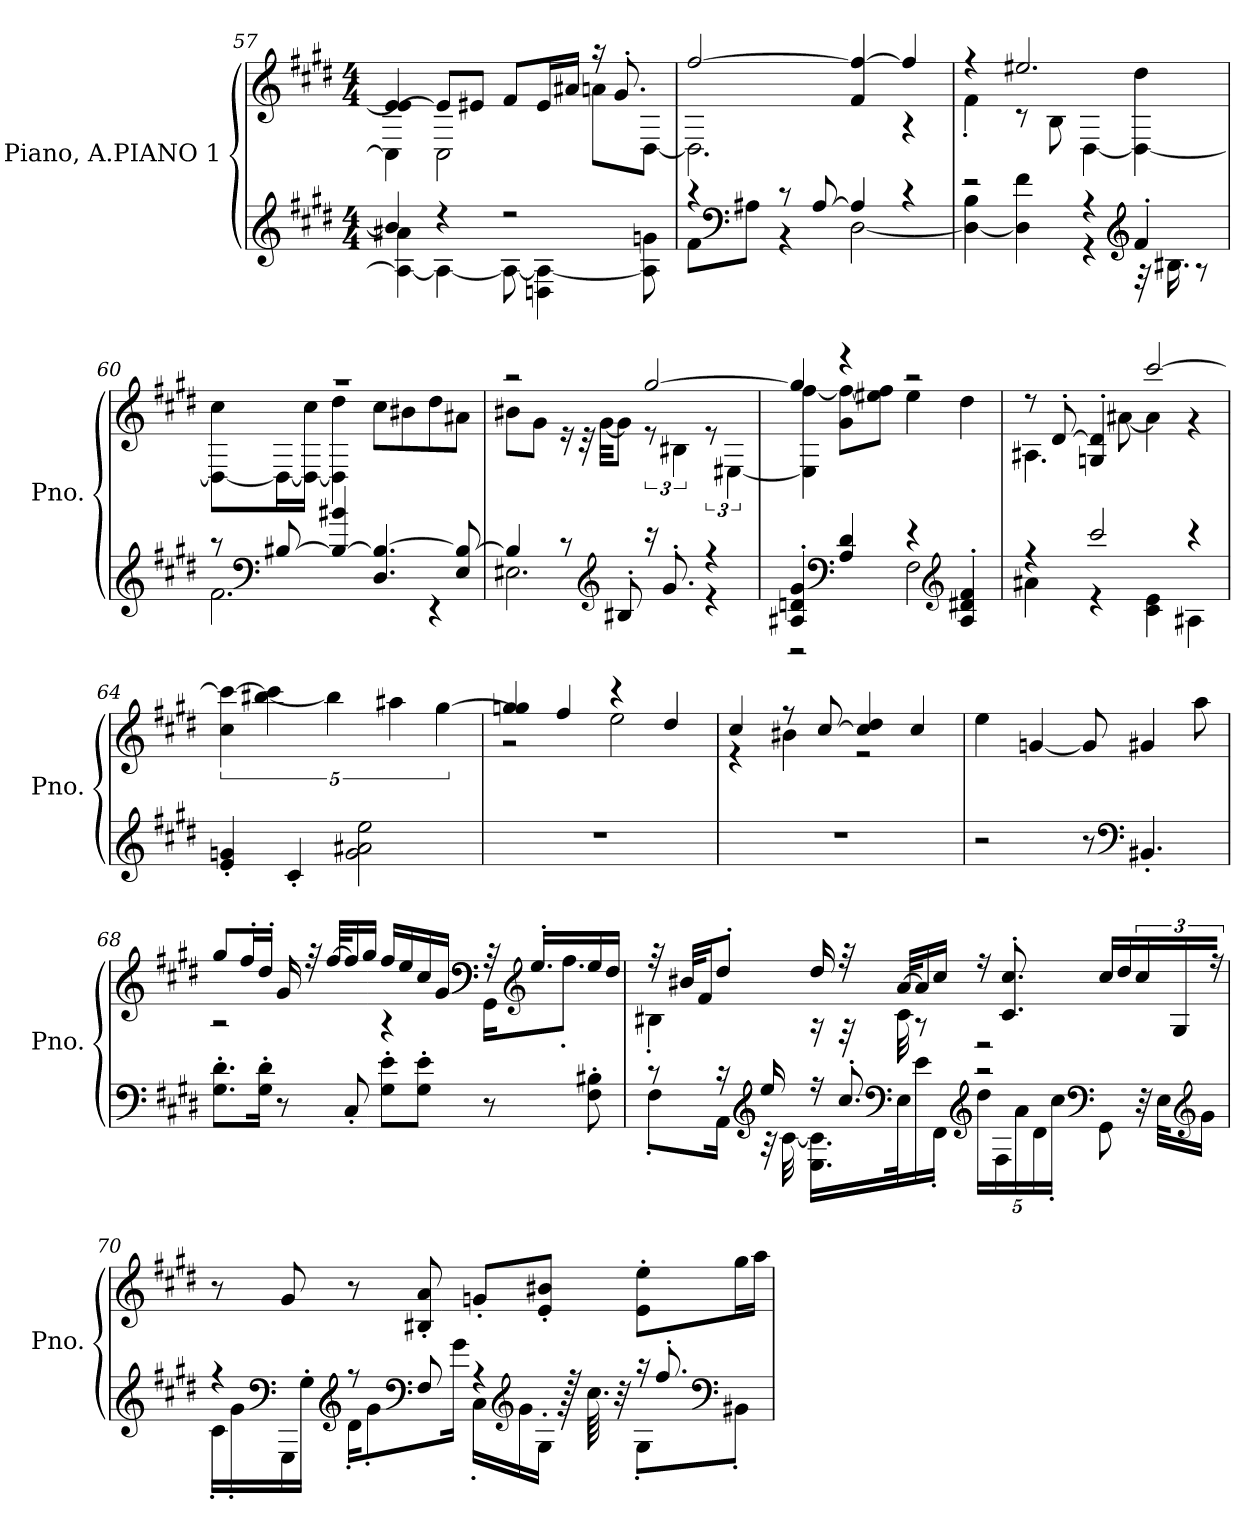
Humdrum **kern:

**kern	**kern
*part1	*part1
*staff2	*staff1
*I"Piano, A.PIANO 1	*
*I'Pno.	*
*clefG2	*clefG2
*k[f#c#g#d#]	*k[f#c#g#d#]
*M4/4	*M4/4
=57	=57
*^	*^
4b#/]	4A#\_ 4a#X\	[4e/ 4e#/]	4C#\]
4r	4A#\_	8e/L]	2C#\
.	.	8e#X/J	.
2r	8A#\_	8f#/L	.
.	4Dn\ 4A#\_	16e#/L	.
.	.	16a#X/JJ	.
.	.	16r	8an\L
.	.	8.g#'/	.
.	8A#\] 8gn\	.	[8D#\J
!!LO:LB:g=z	!!
=58	=58	=58	=58
4r	8f#\L	[2ff#/	2.D#\]
*clefF4	*	*	*
.	8A#X\J	.	.
8r	4r	.	.
[8A#/	.	.	.
4A#/]	[2D#\	4f#/ 4ff#/_	.
4r	.	4ff#/]	4r
=59	=59	=59	=59
2r	4D#\_ 4B\	4r	4f#'\
.	4D#\] 4f#\	2.ee#X/	8r
.	.	.	8B\
4r	4r	.	[4D#\
*clefG2	*	*	*
4f#'/	32r	.	4D#\_ 4dd#\
.	16.B#X\	.	.
.	8r	.	.
=60	=60	=60	=60
8r	2.f#\	1r	8D#\_ 8cc#\L
*clefF4	*	*	*
[8B#X/	.	.	16D#\L_
.	.	.	16D#\_ 16cc#\JJ
4B#/_ 4b#X/	.	.	4D#\] 4dd#\
4.D#/ 4.B#/_	.	.	8cc#\L
.	.	.	8b#X\
.	4r	.	8dd#\
8E/ 8B#/_	.	.	8a#X\J
!!LO:PB:g=z	!!
=61	=61	=61	=61
4B#/]	2.E#X\	2r	8b#X\L
.	.	.	8g#\J
8r	.	.	16r
.	.	.	32r
.	.	.	[32g#\KKL
*clefG2	*	*	*
8B#X'/	.	.	8g#\J]
16r	.	[2gg#/	12r
8.g#'/	.	.	.
.	.	.	6B#X\
4r	4r	.	12r
.	.	.	[6E#X\
=62	=62	=62	=62
4A#X/' 4dn/' 4g#/'	2r	4gg#/]	4E#\] [4ff#\
*clefF4	*	*	*
4A#/ 4d/	.	4r	8g#\ 8ff#\_L
.	.	.	8ee#X\ 8ff#\]J
4r	2F#\	2r	4ee#\
*clefG2	*	*	*
4A#/' 4d#X/' 4f#/'	.	.	4dd#\
=63	=63	=63	=63
4r	4a#X\	8r	4.A#X\
.	.	[8d#'/	.
2ccc#/	4r	4Gn/' 4d#/]'	.
.	.	.	[8a#X\
.	4c#\ 4e\	[2ccc#/	4a#\]
4r	4A#X\	.	4r
*v	*v	*	*
*	*v	*v
!!LO:LB:g=z
=64	=64
4e/' 4gn/'	5cc#\ 5ccc#\_
.	[5bb#X\ 5ccc#\]
4c#'/	.
.	5bb#\]
2g\ 2a#X\ 2ee\	.
.	5aa#X\
.	[5gg#\
=65	=65
*	*^
1r	4ggn/ 4gg#/]	2r
.	4ff#/	.
.	4r	2ee\
.	4dd#/	.
=66	=66	=66
1r	4cc#/	4r
.	8r	4b#X\
.	[8cc#/	.
.	4cc#/] 4dd#/	2r
.	4cc#/	.
*	*v	*v
=67	=67
2r	4ee\
.	[4gn/
8r	8g/]
*clefF4	*
4.BB#X'/	4g#X/
.	8aa\
!!LO:LB:g=z
=68	=68
*	*^
8.G#\' 8.d#\'L	8gg#/L	2r
.	16ff#'/L	.
16G#\' 16d#\'Jk	16dd#'/JJ	.
8r	16g#/	.
.	32r	.
.	[32ff#/KLL	.
8C#'/	16ff#/]	.
.	16gg#/JJ	.
8G#\' 8e\'L	16ff#/LL	4r
.	16ee/	.
8G#\' 8e\'J	16cc#/	.
.	16g#/JJ	.
*	*clefF4	*
8r	32r	16GG#\KL
*	*clefG2	*
.	16.ee'/LL	.
.	.	8.ff#'\J
8F#\' 8B#X\'	16ee/	.
.	16dd#/JJ	.
!!LO:LB:g=z	!!
=69	=69	=69
*^	*	*
8r	8F#'\L	32r	4B#X'\
.	.	32b#X/KLL	.
.	.	16f#/J	.
16r	16AA\Jk	8dd#'/J	.
*clefG2	*	*	*
16ee/	32r	.	.
.	[32c#\	.	.
16r	16.E\ 16.c#\]LL	16dd#/	16r
8.cc#'/	.	32r	32r
*clefF4	*	*	*
.	32E\K	[32a/KLL	32c#\
.	16e\	16a/]	8r
.	16FF#'\JJ	16cc#/JJ	.
*clefG2	*	*	*
*	*Xbrackettup	*	*
2r	20dd#\LL	16r	2r
.	20F#\	.	.
.	.	8.c#/' 8.cc#/'	.
.	20a\	.	.
.	20d#\	.	.
.	20cc#'\JJ	.	.
*clefF4	*	*	*
.	8GG#\	16cc#/LL	.
.	.	16dd#/	.
.	32r	24cc#/	.
.	32E\KLL	.	.
.	.	24G#/JJ	.
*clefG2	*	*	*
.	16g#\JJ	.	.
.	.	24r	.
*	*	*v	*v
!!LO:LB:g=z
=70	=70	=70
4r	16c#'\LL	8r
.	16g#'\	.
*clefF4	*	*
.	16GGG#\	8g#/
.	16G#'\JJ	.
*clefG2	*	*
8r	16d#'\KL	8r
.	8g#'\	.
*clefF4	*	*
8F#/	.	8B#X/' 8a/'
.	16g#\Jk	.
4r	16C#'\LL	8gn'/L
*clefG2	*	*
.	16g#\	.
.	16G#'\JJ	8e/' 8b#X/'J
.	128r	.
.	64.cc#\	.
.	32r	.
16r	8G#'\L	8e\' 8ee\'L
8.ff#'/	.	.
*clefF4	*	*
.	8BB#X'\J	16gg#\L
.	.	16aa\JJ
*v	*v	*
=	=
*-	*-
